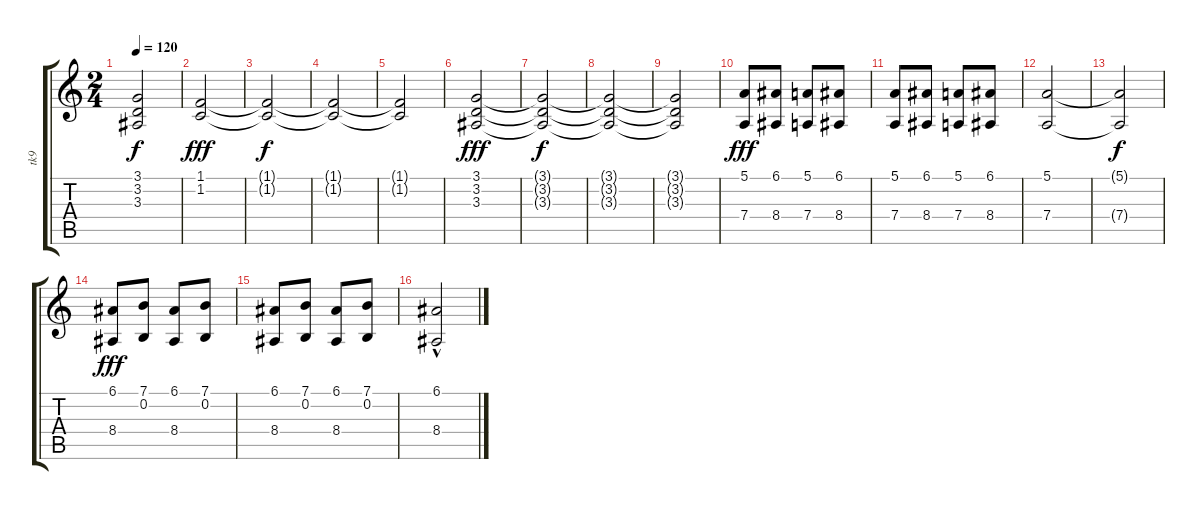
\track ("tk9" "tk9") {instrument stringensemble1}
\staff {score tabs}
\tuning (E4 B3 G3 D3 A2 E2) {hide}
\ts (2 4)
\tempo 120
\clef g2
\ks c
(3.1{t} 3.2{t} 3.3{t}).2{dy f} |
(1.1 1.2).2{dy fff} |
(1.1{t} 1.2{t}).2{dy f} |
(1.1{t} 1.2{t}).2 |
(1.1{t} 1.2{t}).2 |
(3.1 3.2 3.3).2{dy fff} |
(3.1{t} 3.2{t} 3.3{t}).2{dy f} |
(3.1{t} 3.2{t} 3.3{t}).2 |
(3.1{t} 3.2{t} 3.3{t}).2 |
(5.1 7.4).8{dy fff} (6.1 8.4).8 (5.1 7.4).8 (6.1 8.4).8 |
(5.1 7.4).8 (6.1 8.4).8 (5.1 7.4).8 (6.1 8.4).8 |
(5.1 7.4).2 |
(5.1{t} 7.4{t}).2{dy f} |
(6.1 8.4).8{dy fff} (7.1 0.2).8 (6.1 8.4).8 (7.1 0.2).8 |
(6.1 8.4).8 (7.1 0.2).8 (6.1 8.4).8 (7.1 0.2).8 |
(6.1 8.4{hac}).2
